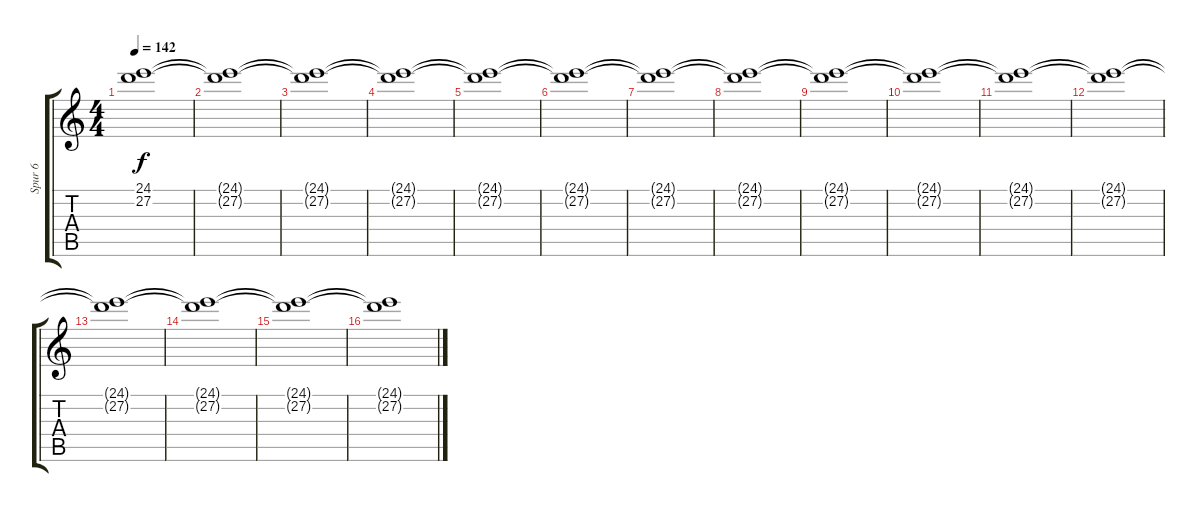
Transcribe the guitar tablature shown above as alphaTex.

\track ("Spur 6" "Spur 6") {instrument stringensemble2}
\staff {score tabs}
\tuning (E4 B3 G3 D3 A2 E2) {hide}
\ts (4 4)
\tempo 142
\clef g2
\ks c
(24.1 27.2).1{dy f} |
(24.1{t} 27.2{t}).1 |
(24.1{t} 27.2{t}).1 |
(24.1{t} 27.2{t}).1 |
(24.1{t} 27.2{t}).1 |
(24.1{t} 27.2{t}).1 |
(24.1{t} 27.2{t}).1 |
(24.1{t} 27.2{t}).1 |
(24.1{t} 27.2{t}).1 |
(24.1{t} 27.2{t}).1 |
(24.1{t} 27.2{t}).1 |
(24.1{t} 27.2{t}).1 |
(24.1{t} 27.2{t}).1 |
(24.1{t} 27.2{t}).1 |
(24.1{t} 27.2{t}).1 |
(24.1{t} 27.2{t}).1
